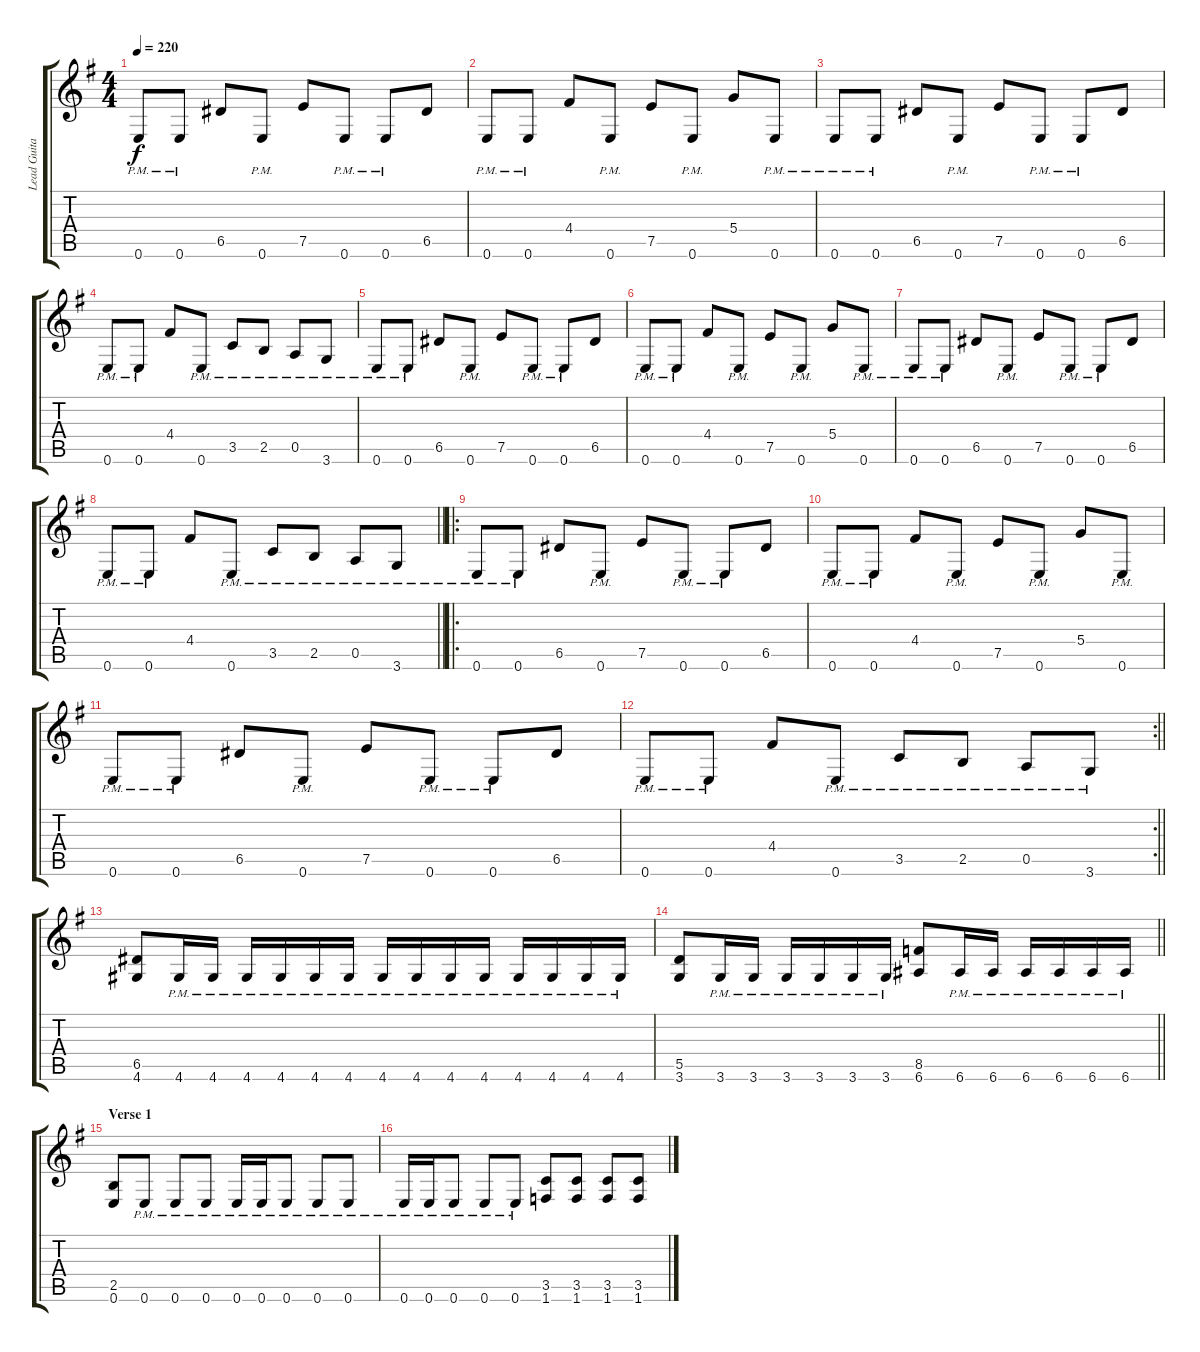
\track ("Lead Guitar" "Lead Guita") {instrument distortionguitar}
\staff {score tabs}
\tuning (E4 B3 G3 D3 A2 E2) {hide}
\ts (4 4)
\tempo 220
\clef g2
\ks g
0.6{pm}.8{dy f} 0.6{pm}.8 6.5.8 0.6{pm}.8 7.5.8 0.6{pm}.8 0.6{pm}.8 6.5.8 |
0.6{pm}.8 0.6{pm}.8 4.4.8 0.6{pm}.8 7.5.8 0.6{pm}.8 5.4.8 0.6{pm}.8 |
0.6{pm}.8 0.6{pm}.8 6.5.8 0.6{pm}.8 7.5.8 0.6{pm}.8 0.6{pm}.8 6.5.8 |
0.6{pm}.8 0.6{pm}.8 4.4.8 0.6{pm}.8 3.5{pm}.8 2.5{pm}.8 0.5{pm}.8 3.6{pm}.8 |
0.6{pm}.8 0.6{pm}.8 6.5.8 0.6{pm}.8 7.5.8 0.6{pm}.8 0.6{pm}.8 6.5.8 |
0.6{pm}.8 0.6{pm}.8 4.4.8 0.6{pm}.8 7.5.8 0.6{pm}.8 5.4.8 0.6{pm}.8 |
0.6{pm}.8 0.6{pm}.8 6.5.8 0.6{pm}.8 7.5.8 0.6{pm}.8 0.6{pm}.8 6.5.8 |
\barLineRight lightlight
0.6{pm}.8 0.6{pm}.8 4.4.8 0.6{pm}.8 3.5{pm}.8 2.5{pm}.8 0.5{pm}.8 3.6{pm}.8 |
\ro
0.6{pm}.8 0.6{pm}.8 6.5.8 0.6{pm}.8 7.5.8 0.6{pm}.8 0.6{pm}.8 6.5.8 |
0.6{pm}.8 0.6{pm}.8 4.4.8 0.6{pm}.8 7.5.8 0.6{pm}.8 5.4.8 0.6{pm}.8 |
0.6{pm}.8 0.6{pm}.8 6.5.8 0.6{pm}.8 7.5.8 0.6{pm}.8 0.6{pm}.8 6.5.8 |
\rc 2
\barLineRight lightlight
0.6{pm}.8 0.6{pm}.8 4.4.8 0.6{pm}.8 3.5{pm}.8 2.5{pm}.8 0.5{pm}.8 3.6{pm}.8 |
(6.5 4.6).8 4.6{pm}.16 4.6{pm}.16 4.6{pm}.16 4.6{pm}.16 4.6{pm}.16 4.6{pm}.16 4.6{pm}.16 4.6{pm}.16 4.6{pm}.16 4.6{pm}.16 4.6{pm}.16 4.6{pm}.16 4.6{pm}.16 4.6{pm}.16 |
\barLineRight lightlight
(5.5 3.6).8 3.6{pm}.16 3.6{pm}.16 3.6{pm}.16 3.6{pm}.16 3.6{pm}.16 3.6{pm}.16 (8.5 6.6).8 6.6{pm}.16 6.6{pm}.16 6.6{pm}.16 6.6{pm}.16 6.6{pm}.16 6.6{pm}.16 |
\section ("" "Verse 1")
(2.5 0.6).8 0.6{pm}.8 0.6{pm}.8 0.6{pm}.8 0.6{pm}.16 0.6{pm}.16 0.6{pm}.8 0.6{pm}.8 0.6{pm}.8 |
0.6{pm}.16 0.6{pm}.16 0.6{pm}.8 0.6{pm}.8 0.6{pm}.8 (3.5 1.6).8 (3.5 1.6).8 (3.5 1.6).8 (3.5 1.6).8
